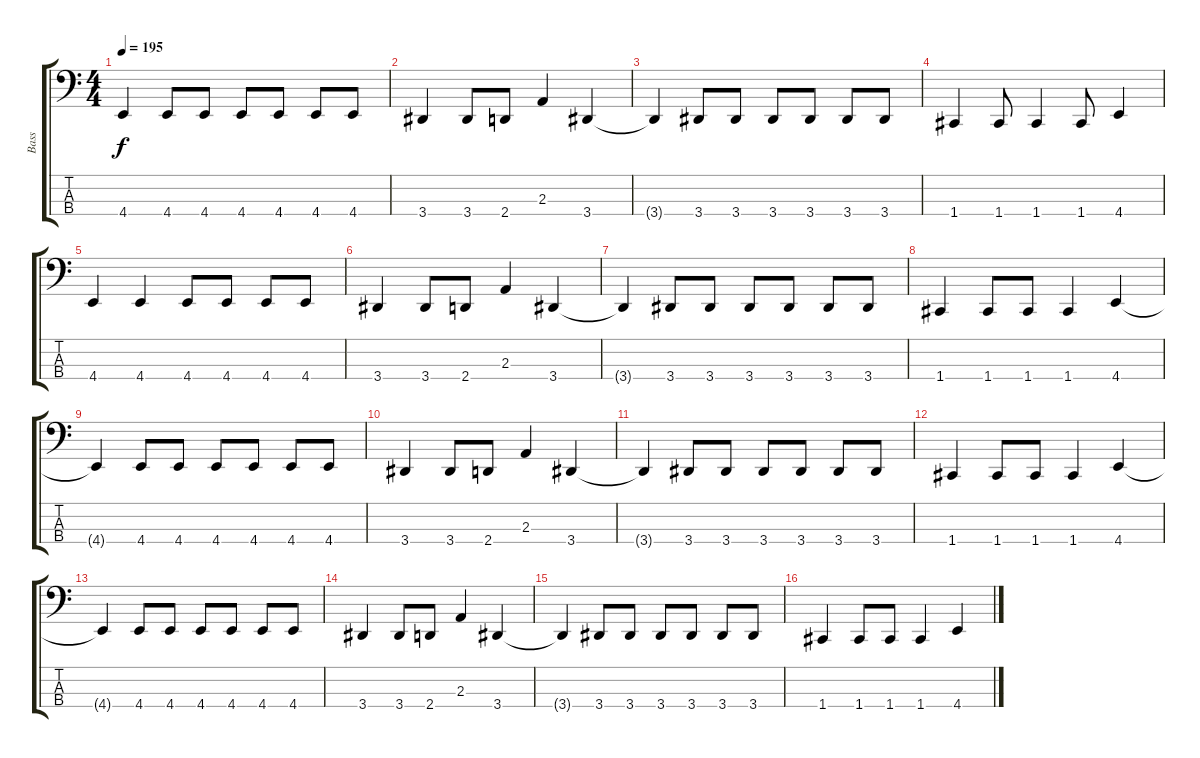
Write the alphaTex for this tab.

\track ("Bass" "Bass") {instrument electricbasspick}
\staff {score tabs}
\tuning (F2 C2 G1 C1) {hide}
\ts (4 4)
\tempo 195
\clef f4
\ks c
4.4{t}.4{dy f} 4.4.8 4.4.8 4.4.8 4.4.8 4.4.8 4.4.8 |
3.4.4 3.4.8 2.4.8 2.3.4 3.4.4 |
3.4{t}.4 3.4.8 3.4.8 3.4.8 3.4.8 3.4.8 3.4.8 |
1.4.4 1.4.8 1.4.4 1.4.8 4.4.4 |
4.4.4 4.4.4 4.4.8 4.4.8 4.4.8 4.4.8 |
3.4.4 3.4.8 2.4.8 2.3.4 3.4.4 |
3.4{t}.4 3.4.8 3.4.8 3.4.8 3.4.8 3.4.8 3.4.8 |
1.4.4 1.4.8 1.4.8 1.4.4 4.4.4 |
4.4{t}.4 4.4.8 4.4.8 4.4.8 4.4.8 4.4.8 4.4.8 |
3.4.4 3.4.8 2.4.8 2.3.4 3.4.4 |
3.4{t}.4 3.4.8 3.4.8 3.4.8 3.4.8 3.4.8 3.4.8 |
1.4.4 1.4.8 1.4.8 1.4.4 4.4.4 |
4.4{t}.4 4.4.8 4.4.8 4.4.8 4.4.8 4.4.8 4.4.8 |
3.4.4 3.4.8 2.4.8 2.3.4 3.4.4 |
3.4{t}.4 3.4.8 3.4.8 3.4.8 3.4.8 3.4.8 3.4.8 |
1.4.4 1.4.8 1.4.8 1.4.4 4.4.4
